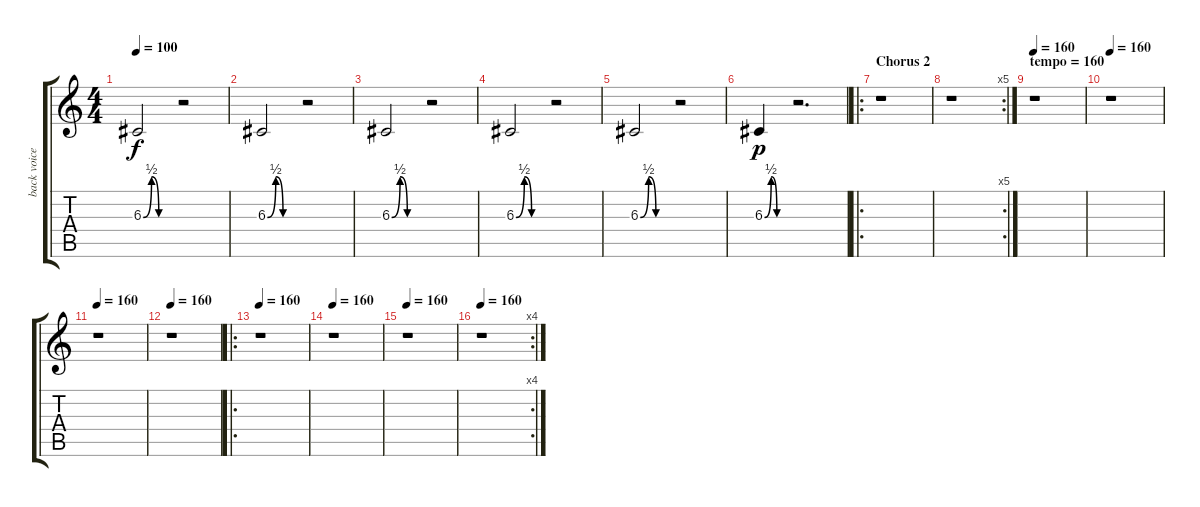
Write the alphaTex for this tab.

\track ("back voices" "back voice") {instrument clarinet}
\staff {score tabs}
\tuning (E4 B3 G3 D3 A2 E2) {hide}
\ts (4 4)
\tempo 100
\clef g2
\ks c
6.3{be (custom 0 0 16 2 30 0 60 0)}.2{dy f} r.2 |
6.3{be (custom 0 0 16 2 30 0 60 0)}.2 r.2 |
6.3{be (custom 0 0 16 2 30 0 60 0)}.2 r.2 |
6.3{be (custom 0 0 16 2 30 0 60 0)}.2 r.2 |
6.3{be (custom 0 0 16 2 30 0 60 0)}.2 r.2 |
6.3{be (custom 0 0 16 2 30 0 60 0)}.4{dy p} r.2{d} |
\ro
\section ("" "Chorus 2")
r.1 |
\rc 5
r.1 |
\section ("" "tempo = 160")
\tempo 160
r.1 |
\tempo 160
r.1 |
\tempo 160
r.1 |
\tempo 160
r.1 |
\ro
\tempo 160
r.1 |
\tempo 160
r.1 |
\tempo 160
r.1 |
\rc 4
\tempo 160
r.1
